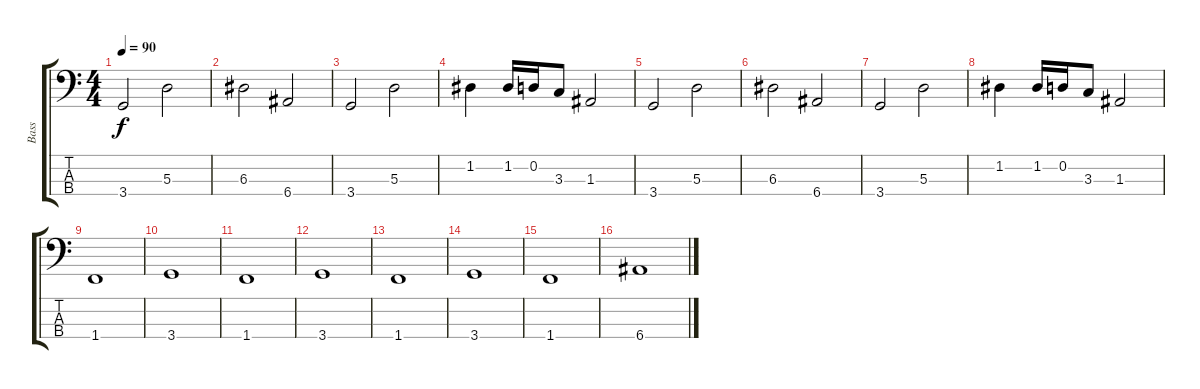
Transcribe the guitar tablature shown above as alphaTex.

\track ("Bass" "Bass") {instrument acousticbass}
\staff {score tabs}
\tuning (G2 D2 A1 E1) {hide}
\ts (4 4)
\tempo 90
\clef f4
\ks c
3.4.2{dy f} 5.3.2 |
6.3.2 6.4.2 |
3.4.2 5.3.2 |
1.2.4 1.2.16 0.2.16 3.3.8 1.3.2 |
3.4.2 5.3.2 |
6.3.2 6.4.2 |
3.4.2 5.3.2 |
1.2.4 1.2.16 0.2.16 3.3.8 1.3.2 |
1.4.1 |
3.4.1 |
1.4.1 |
3.4.1 |
1.4.1 |
3.4.1 |
1.4.1 |
6.4.1
